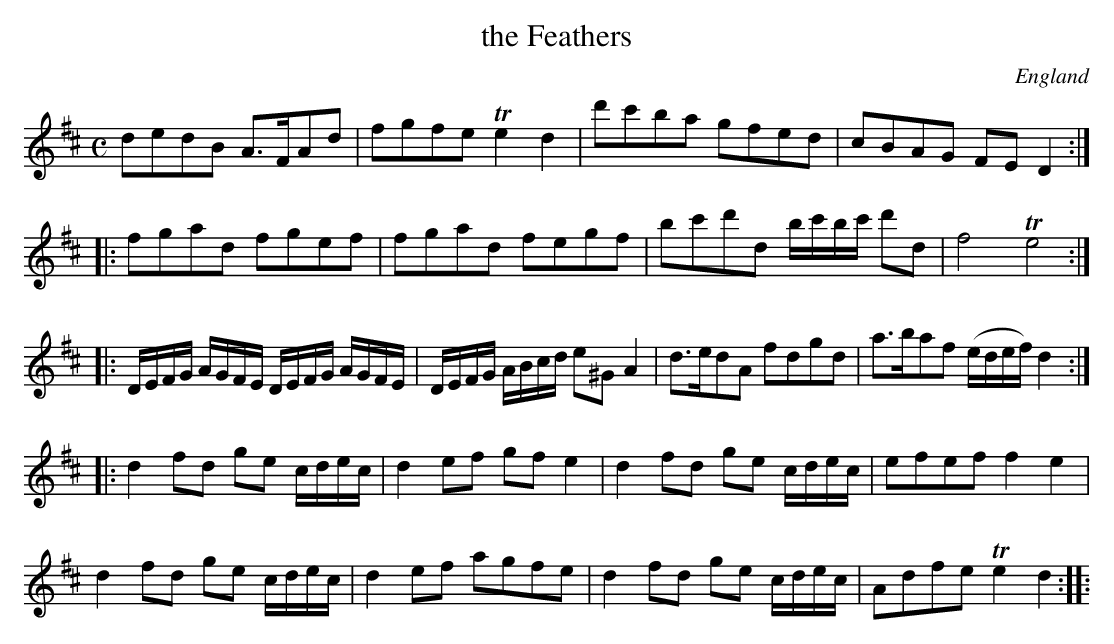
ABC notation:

X:1
T:the Feathers
L:1/8
M:C
O:England
K:D major
dedB A>FAd | fgfe Te2d2 | d'c'ba gfed           | cBAG FED2 ::
fgad fgef  | fgad fegf  | bc'd'd b/c'/b/c'/ d'd | f4   Te4  ::
D/E/F/G/ A/G/F/E/ D/E/F/G/ A/G/F/E/ | D/E/F/G/ A/B/c/d/ e^GA2 |\
d>edA fdgd | a>baf (e/d/e/f/) d2::
d2fd ge c/d/e/c/ | d2ef gfe2 | d2fd ge c/d/e/c/ | efef f2e2 |
d2fd ge c/d/e/c/ | d2ef agfe | d2fd ge c/d/e/c/ | Adfe Te2d2 ::
